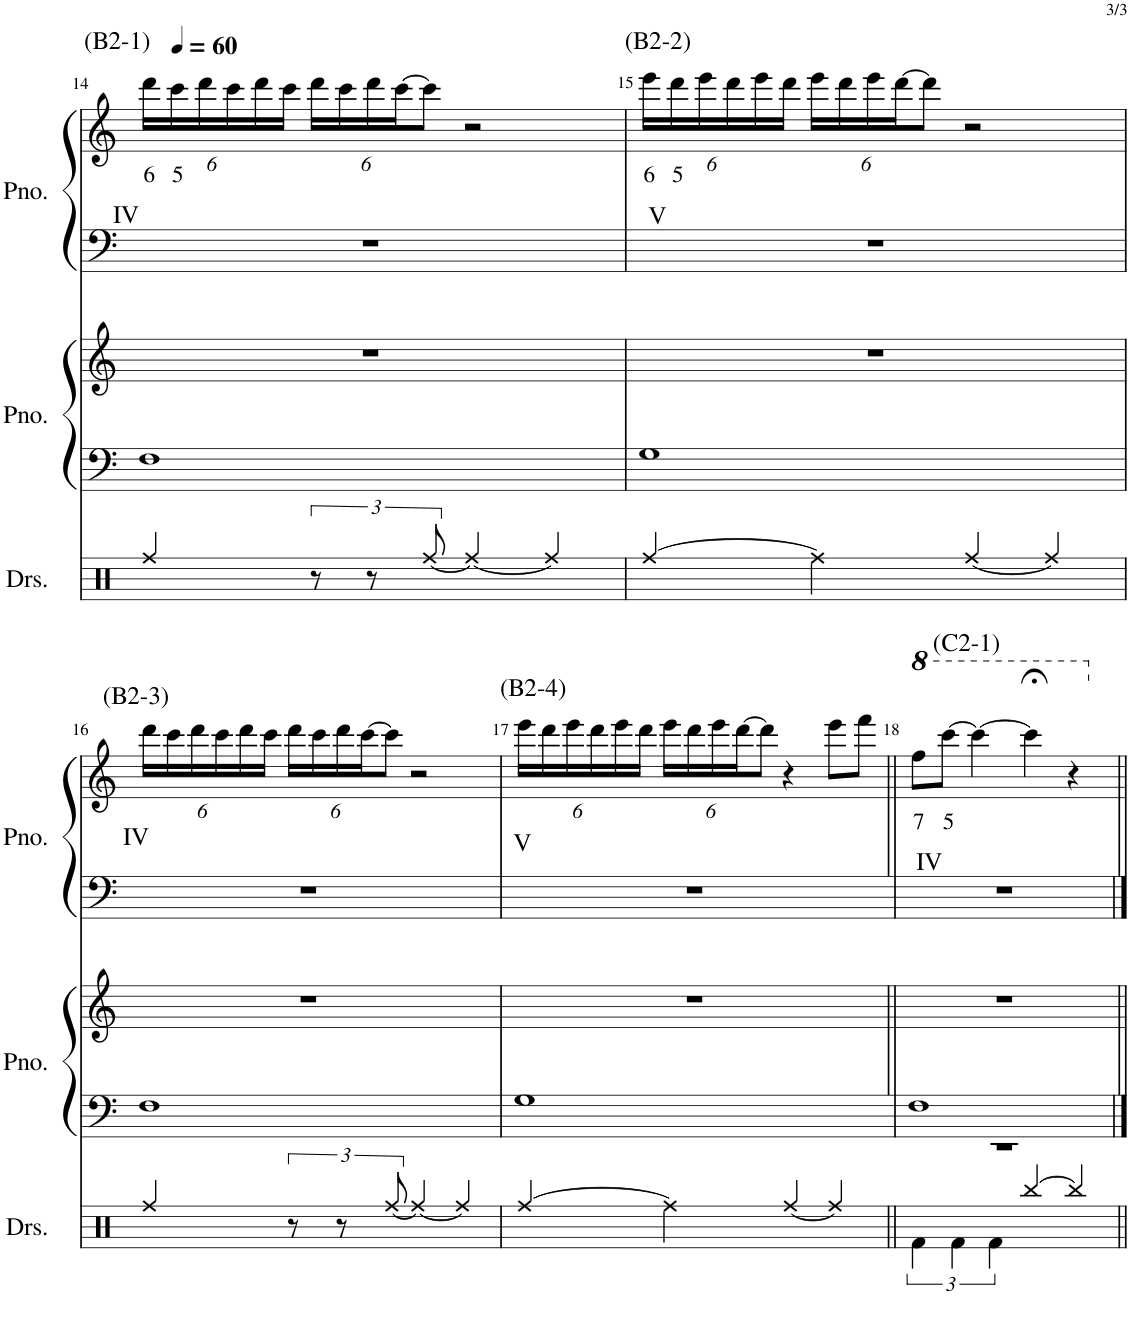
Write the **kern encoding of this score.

**kern	**kern	**kern	**kern	**kern	**text	**harte
*part3	*part2	*part2	*part1	*part1	*part1	*part1
*staff5	*staff4	*staff3	*staff2	*staff1	*staff1	*
*I"ドラムセット	*I"ピアノ	*	*I"ピアノ	*	*	*
!!LO:PB:g=z
*clefX	*clefF4	*clefG2	*clefF4	*clefG2	*	*
*k[]	*k[]	*k[]	*k[]	*k[]	*	*
*M4/4	*M4/4	*M4/4	*M4/4	*M4/4	*	*
*MM60	*MM60	*MM60	*MM60	*MM60	*	*
*	*	*	*	*Xbrackettup	*	*
=14	=14	=14	=14	=14	=14	=14
!	!	!	!	!LO:TX:a:t=(B2-1)	!	!
!	!	!	!	!	!LO:LY:b	!LO:H:kt=Ⅳ
4Rff/	1F	1r	1r	24ddd\LL	6	N
!	!	!	!	!	!LO:LY:b	!
.	.	.	.	24ccc\	5	.
.	.	.	.	24ddd\	.	.
.	.	.	.	24ccc\	.	.
.	.	.	.	24ddd\	.	.
.	.	.	.	24ccc\JJ	.	.
12r	.	.	.	24ddd\LL	.	.
.	.	.	.	24ccc\	.	.
12r	.	.	.	24ddd\	.	.
.	.	.	.	[24ccc\J	.	.
[12Rff/	.	.	.	12ccc\J]	.	.
4Rff/_	.	.	.	2r	.	.
4Rff/]	.	.	.	.	.	.
=15	=15	=15	=15	=15	=15	=15
!	!	!	!	!LO:TX:a:t=(B2-2)	!	!
!	!	!	!	!	!LO:LY:b	!LO:H:kt=V
[4Rff/	1G	1r	1r	24eee\LL	6	N
!	!	!	!	!	!LO:LY:b	!
.	.	.	.	24ddd\	5	.
.	.	.	.	24eee\	.	.
.	.	.	.	24ddd\	.	.
.	.	.	.	24eee\	.	.
.	.	.	.	24ddd\JJ	.	.
4Rff\]	.	.	.	24eee\LL	.	.
.	.	.	.	24ddd\	.	.
.	.	.	.	24eee\	.	.
.	.	.	.	[24ddd\J	.	.
.	.	.	.	12ddd\J]	.	.
[4Rff/	.	.	.	2r	.	.
4Rff/]	.	.	.	.	.	.
!!LO:LB:g=z
=16	=16	=16	=16	=16	=16	=16
!	!	!	!	!LO:TX:a:t=(B2-3)	!	!LO:H:kt=Ⅳ
4Rff/	1F	1r	1r	24ddd\LL	.	N
.	.	.	.	24ccc\	.	.
.	.	.	.	24ddd\	.	.
.	.	.	.	24ccc\	.	.
.	.	.	.	24ddd\	.	.
.	.	.	.	24ccc\JJ	.	.
12r	.	.	.	24ddd\LL	.	.
.	.	.	.	24ccc\	.	.
12r	.	.	.	24ddd\	.	.
.	.	.	.	[24ccc\J	.	.
[12Rff/	.	.	.	12ccc\J]	.	.
4Rff/_	.	.	.	2r	.	.
4Rff/]	.	.	.	.	.	.
=17	=17	=17	=17	=17	=17	=17
!	!	!	!	!LO:TX:a:t=(B2-4)	!	!LO:H:kt=V
[4Rff/	1G	1r	1r	24eee\LL	.	N
.	.	.	.	24ddd\	.	.
.	.	.	.	24eee\	.	.
.	.	.	.	24ddd\	.	.
.	.	.	.	24eee\	.	.
.	.	.	.	24ddd\JJ	.	.
4Rff\]	.	.	.	24eee\LL	.	.
.	.	.	.	24ddd\	.	.
.	.	.	.	24eee\	.	.
.	.	.	.	[24ddd\J	.	.
.	.	.	.	12ddd\J]	.	.
[4Rff/	.	.	.	4r	.	.
4Rff/]	.	.	.	8eee\L	.	.
.	.	.	.	8fff\J	.	.
=18||	=18||	=18||	=18||	=18||	=18||	=18||
*^	*	*	*	*	*	*
*	*	*	*	*	*8va	*	*
!	!	!	!	!	!LO:TX:a:t=(C2-1)	!	!
!	!	!	!	!	!	!LO:LY:b	!LO:H:kt=Ⅳ
1r	6Rf\	1F	1r	1r	8fff\L	7	N
!	!	!	!	!	!	!LO:LY:b	!
.	.	.	.	.	[8cccc\J	5	.
.	6Rf\	.	.	.	.	.	.
.	.	.	.	.	4cccc\_	.	.
.	6Rf\	.	.	.	.	.	.
.	[4Rbb/	.	.	.	4cccc;<\]	.	.
.	4Rbb/]	.	.	.	4r	.	.
*	*	*	*	*	*X8va	*	*
*v	*v	*	*	*	*	*	*
=||	=||	=||	=||	=||	=||	=||
*-	*-	*-	*-	*-	*-	*-
